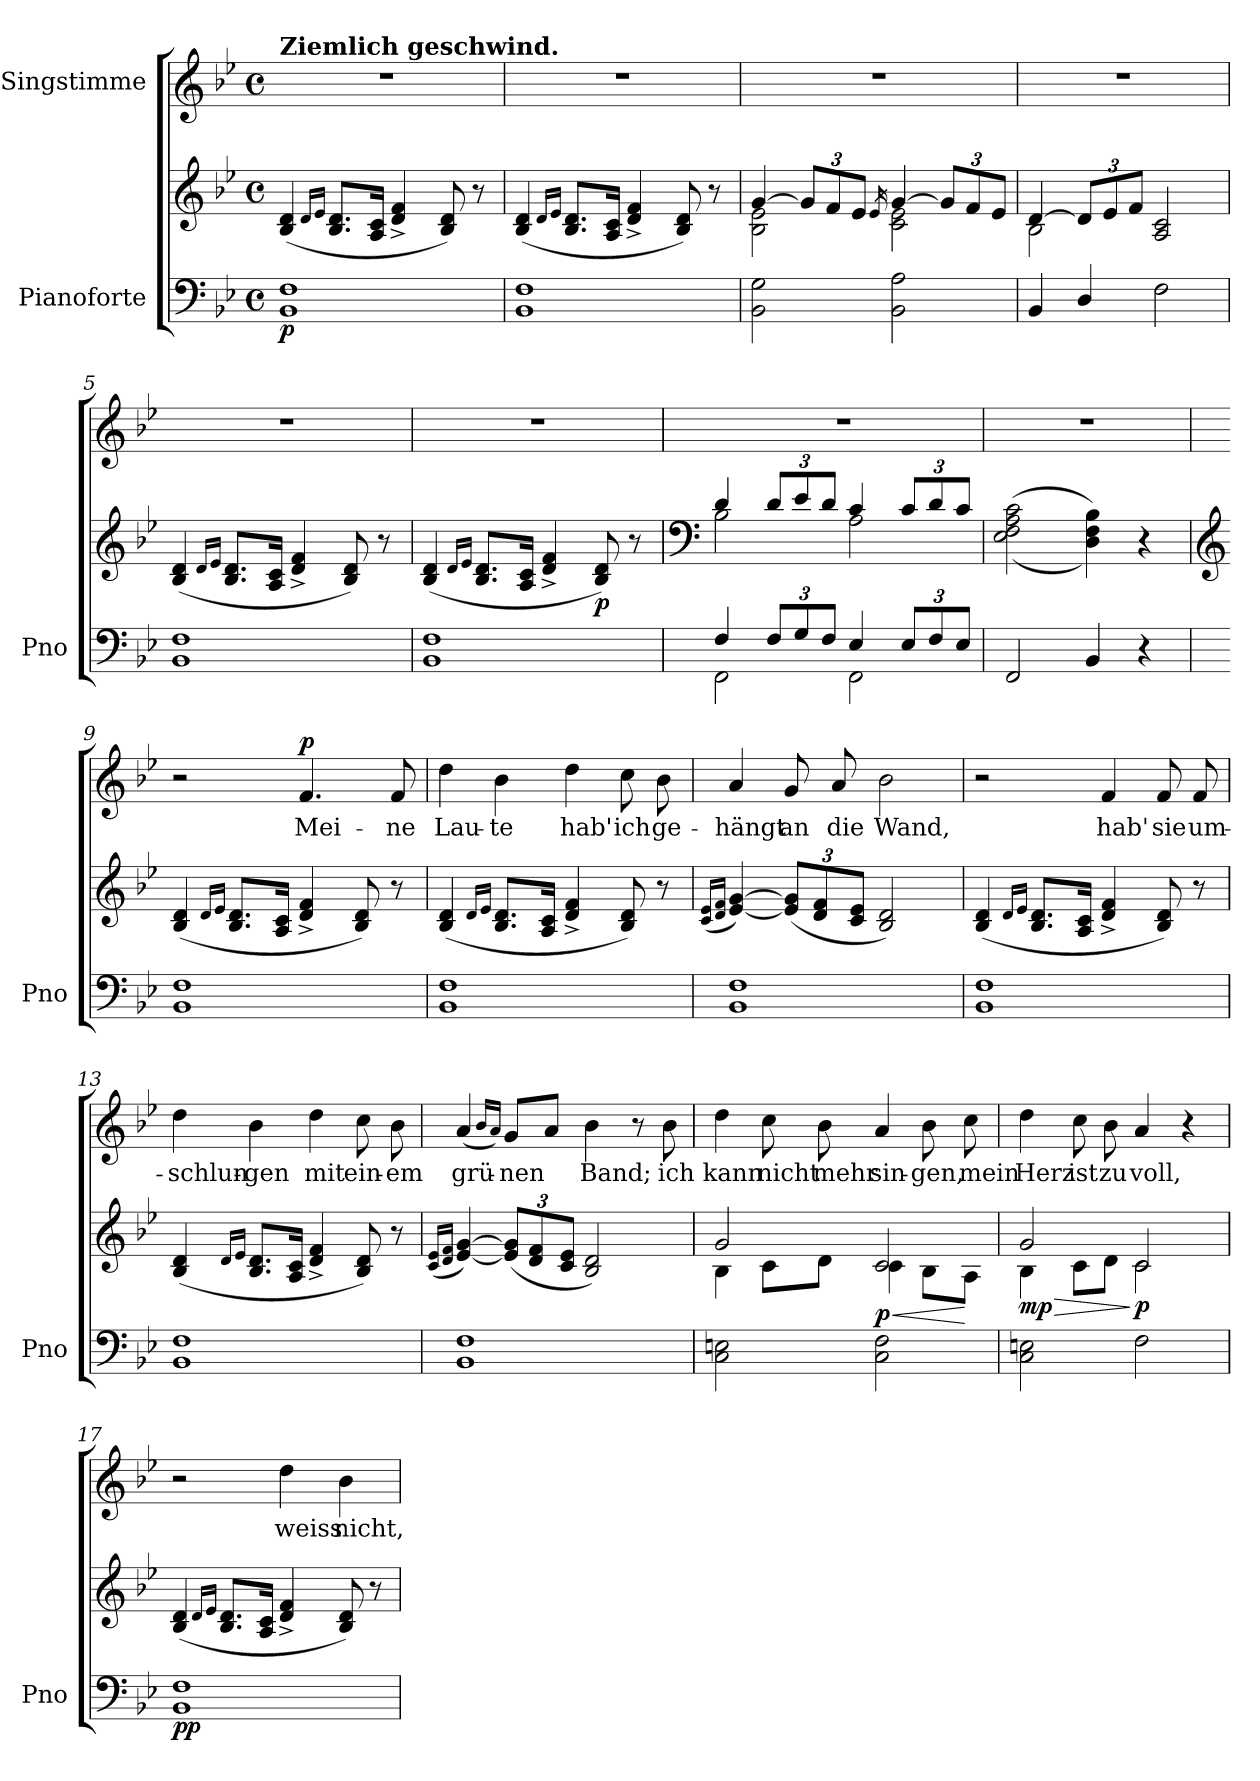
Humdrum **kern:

**kern	**kern	**dynam	**kern	**text	**dynam
*part2	*part2	*part2	*part1	*part1	*part1
*staff3	*staff2	*staff2/3	*staff1	*staff1	*staff1
*I"Pianoforte	*	*	*I"Singstimme	*	*
*I'Pno	*	*	*	*	*
*clefF4	*clefG2	*	*clefG2	*	*
*k[b-e-]	*k[b-e-]	*	*k[b-e-]	*	*
*M4/4	*M4/4	*	*M4/4	*	*
*met(c)	*met(c)	*	*met(c)	*	*
=1	=1	=1	=1	=1	=1
!	!	!	!LO:TX:a:B:t=Ziemlich geschwind.	!	!
!	!	!LO:DY:b=2	!	!	!
1BB- 1F	(<4B-/ 4d/	p	1r	.	.
.	16qd/LL	.	.	.	.
.	16qe-/JJ	.	.	.	.
.	8.B-/ 8.d/L	.	.	.	.
.	16A/ 16c/Jk	.	.	.	.
.	4d/^ 4f/^	.	.	.	.
.	8B-/ 8d/)	.	.	.	.
.	8r	.	.	.	.
=2	=2	=2	=2	=2	=2
1BB- 1F	(<4B-/ 4d/	.	1r	.	.
.	16qd/LL	.	.	.	.
.	16qe-/JJ	.	.	.	.
.	8.B-/ 8.d/L	.	.	.	.
.	16A/ 16c/Jk	.	.	.	.
.	4d/^ 4f/^	.	.	.	.
.	8B-/ 8d/)	.	.	.	.
.	8r	.	.	.	.
=3	=3	=3	=3	=3	=3
*	*^	*	*	*	*
2BB-\ 2G\	[4g/	2B-\ 2e-\	.	1r	.	.
.	12g/L]	.	.	.	.	.
.	12f/	.	.	.	.	.
.	12e-/J	.	.	.	.	.
.	16qe-/	.	.	.	.	.
2BB-\ 2A\	[4g/	2c\ 2e-\	.	.	.	.
.	12g/L]	.	.	.	.	.
.	12f/	.	.	.	.	.
.	12e-/J	.	.	.	.	.
=4	=4	=4	=4	=4	=4	=4
4BB-/	[4d/	2B-\	.	1r	.	.
*	*Xbrackettup	*	*	*	*	*
4D/	12d/L]	.	.	.	.	.
.	12e-/	.	.	.	.	.
.	12f/J	.	.	.	.	.
2F\	2A/ 2c/	2ryy	.	.	.	.
*	*v	*v	*	*	*	*
=5	=5	=5	=5	=5	=5
1BB- 1F	(<4B-/ 4d/	.	1r	.	.
.	16qd/LL	.	.	.	.
.	16qe-/JJ	.	.	.	.
.	8.B-/ 8.d/L	.	.	.	.
.	16A/ 16c/Jk	.	.	.	.
.	4d/^ 4f/^	.	.	.	.
.	8B-/ 8d/)	.	.	.	.
.	8r	.	.	.	.
!!LO:LB:g=z
=6	=6	=6	=6	=6	=6
1BB- 1F	(<4B-/ 4d/	.	1r	.	.
.	16qd/LL	.	.	.	.
.	16qe-/JJ	.	.	.	.
.	8.B-/ 8.d/L	.	.	.	.
.	16A/ 16c/Jk	.	.	.	.
.	4d/^ 4f/^	.	.	.	.
!	!	!LO:DY:b	!	!	!
.	8B-/ 8d/)	p	.	.	.
.	8r	.	.	.	.
=7	=7	=7	=7	=7	=7
*	*clefF4	*	*	*	*
*^	*^	*	*	*	*
4F/	2FF\	4d/	2B-\	.	1r	.	.
*Xbrackettup	*	*	*	*	*	*	*
12F/L	.	12d/L	.	.	.	.	.
12G/	.	12e-/	.	.	.	.	.
12F/J	.	12d/J	.	.	.	.	.
4E-/	2FF\	4c/	2A\	.	.	.	.
12E-/L	.	12c/L	.	.	.	.	.
12F/	.	12d/	.	.	.	.	.
12E-/J	.	12c/J	.	.	.	.	.
*v	*v	*	*	*	*	*	*
*	*v	*v	*	*	*	*
=8	=8	=8	=8	=8	=8
2FF/	(>(<2E-\ 2F\ 2A\ 2c\	.	1r	.	.
4BB-/	4D\ 4F\ 4B-\))	.	.	.	.
4r	4r	.	.	.	.
=9	=9	=9	=9	=9	=9
*	*clefG2	*	*	*	*
1BB- 1F	(<4B-/ 4d/	.	2r	.	.
.	16qd/LL	.	.	.	.
.	16qe-/JJ	.	.	.	.
.	8.B-/ 8.d/L	.	.	.	.
.	16A/ 16c/Jk	.	.	.	.
!	!	!	!	!LO:LY:b	!LO:DY:b
.	4d/^ 4f/^	.	4.f/	Mei-	p
.	8B-/ 8d/)	.	.	.	.
!	!	!	!	!LO:LY:b	!
.	8r	.	8f/	-ne	.
=10	=10	=10	=10	=10	=10
!	!	!	!	!LO:LY:b	!
1BB- 1F	(<4B-/ 4d/	.	4dd\	Lau-	.
.	16qd/LL	.	.	.	.
.	16qe-/JJ	.	.	.	.
!	!	!	!	!LO:LY:b	!
.	8.B-/ 8.d/L	.	4b-\	-te	.
.	16A/ 16c/Jk	.	.	.	.
!	!	!	!	!LO:LY:b	!
.	4d/^ 4f/^	.	4dd\	hab'	.
!	!	!	!	!LO:LY:b	!
.	8B-/ 8d/)	.	8cc\	ich	.
!	!	!	!	!LO:LY:b	!
.	8r	.	8b-\	ge-	.
=11	=11	=11	=11	=11	=11
.	(<16qc/ 16qe-/LL	.	.	.	.
.	16qd/ 16qf/JJ	.	.	.	.
!	!	!	!	!LO:LY:b	!
1BB- 1F	[4e-/ [4g/)	.	4a/	-hängt	.
!	!	!	!	!LO:LY:b	!
.	(<12e-/] 12g/]L	.	8g/	an	.
.	12d/ 12f/	.	.	.	.
!	!	!	!	!LO:LY:b	!
.	.	.	8a/	die	.
.	12c/ 12e-/J	.	.	.	.
!	!	!	!	!LO:LY:b	!
.	2B-/ 2d/)	.	2b-\	Wand,	.
!!LO:LB:g=z
=12	=12	=12	=12	=12	=12
1BB- 1F	(<4B-/ 4d/	.	2r	.	.
.	16qd/LL	.	.	.	.
.	16qe-/JJ	.	.	.	.
.	8.B-/ 8.d/L	.	.	.	.
.	16A/ 16c/Jk	.	.	.	.
!	!	!	!	!LO:LY:b	!
.	4d/^ 4f/^	.	4f/	hab'	.
!	!	!	!	!LO:LY:b	!
.	8B-/ 8d/)	.	8f/	sie	.
!	!	!	!	!LO:LY:b	!
.	8r	.	8f/	um-	.
=13	=13	=13	=13	=13	=13
!	!	!	!	!LO:LY:b	!
1BB- 1F	(<4B-/ 4d/	.	4dd\	-schlun-	.
.	16qd/LL	.	.	.	.
.	16qe-/JJ	.	.	.	.
!	!	!	!	!LO:LY:b	!
.	8.B-/ 8.d/L	.	4b-\	-gen	.
.	16A/ 16c/Jk	.	.	.	.
!	!	!	!	!LO:LY:b	!
.	4d/^ 4f/^	.	4dd\	mit	.
!	!	!	!	!LO:LY:b	!
.	8B-/ 8d/)	.	8cc\	ein-	.
!	!	!	!	!LO:LY:b	!
.	8r	.	8b-\	-em	.
=14	=14	=14	=14	=14	=14
.	(<16qc/ 16qe-/LL	.	.	.	.
.	16qd/ 16qf/JJ	.	.	.	.
!	!	!	!	!LO:LY:b	!
1BB- 1F	[4e-/ [4g/)	.	(<4a/	grü-	.
.	.	.	16qb-/LL	.	.
.	.	.	16qa/JJ)	.	.
!	!	!	!	!LO:LY:b	!
.	(<12e-/] 12g/]L	.	8g/L	-nen	.
.	12d/ 12f/	.	.	.	.
.	.	.	8a/J	.	.
.	12c/ 12e-/J	.	.	.	.
!	!	!	!	!LO:LY:b	!
.	2B-/ 2d/)	.	4b-\	Band;	.
.	.	.	8r	.	.
!	!	!	!	!LO:LY:b	!
.	.	.	8b-\	ich	.
=15	=15	=15	=15	=15	=15
*	*^	*	*	*	*
!	!	!	!	!	!LO:LY:b	!
2C\ 2En\	2g/	4B-\	.	4dd\	kann	.
!	!	!	!	!	!LO:LY:b	!
.	.	8c\L	.	8cc\	nicht	.
!	!	!	!	!	!LO:LY:b	!
.	.	8d\J	.	8b-\	mehr	.
!	!	!	!LO:HP:b	!	!LO:LY:b	!
!	!	!	!LO:DY:n=1:b	!	!	!
2C\ 2F\	2c/	4c\	< p	4a/	sin-	.
!	!	!	!	!	!LO:LY:b	!
.	.	8B-\L	.	8b-\	-gen,	.
!	!	!	!	!	!LO:LY:b	!
.	.	8A\J	[	8cc\	mein	.
=16	=16	=16	=16	=16	=16	=16
!	!	!	!LO:HP:b	!	!LO:LY:b	!
!	!	!	!LO:DY:n=1:b	!	!	!
2C\ 2En\	2g/	4B-\	> mp	4dd\	Herz	.
!	!	!	!	!	!LO:LY:b	!
.	.	8c\L	.	8cc\	ist	.
!	!	!	!	!	!LO:LY:b	!
.	.	8d\J	.	8b-\	zu	.
!	!	!	!LO:DY:n=2:b	!	!LO:LY:b	!
2F\	2c/	2c\	] p	4a/	voll,	.
.	.	.	.	4r	.	.
*	*v	*v	*	*	*	*
!!LO:LB:g=z
=17	=17	=17	=17	=17	=17
!	!	!LO:DY:b=2	!	!	!
1BB- 1F	(<4B-/ 4d/	pp	2r	.	.
.	16qd/LL	.	.	.	.
.	16qe-/JJ	.	.	.	.
.	8.B-/ 8.d/L	.	.	.	.
.	16A/ 16c/Jk	.	.	.	.
!	!	!	!	!LO:LY:b	!
.	4d/^ 4f/^	.	4dd\	weiss	.
!	!	!	!	!LO:LY:b	!
.	8B-/ 8d/)	.	4b-\	nicht,	.
.	8r	.	.	.	.
=	=	=	=	=	=
*-	*-	*-	*-	*-	*-
